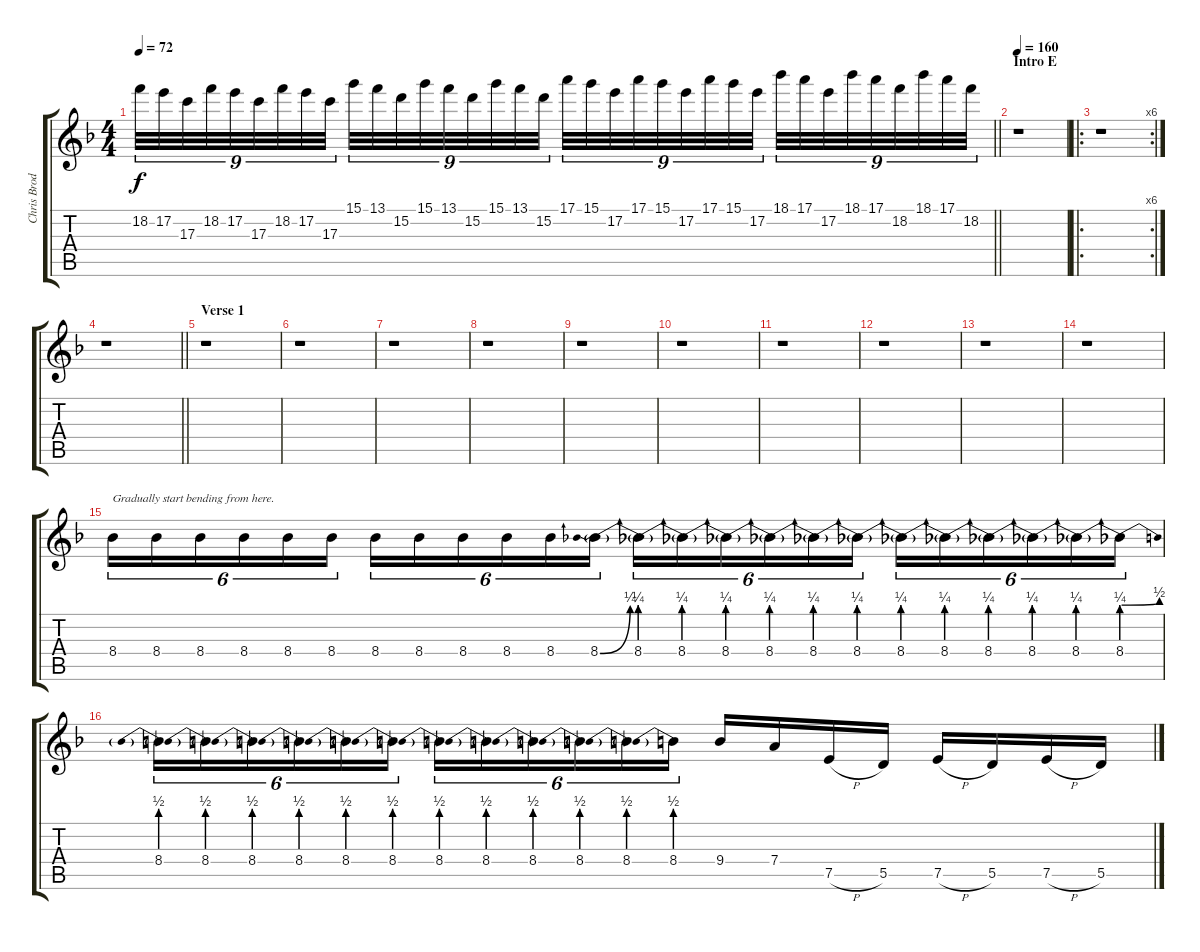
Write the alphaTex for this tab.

\track ("Chris Broderick - Lead 2" "Chris Brod") {instrument overdrivenguitar}
\staff {score tabs}
\tuning (E4 B3 G3 D3 A2 E2) {hide}
\ts (4 4)
\tempo 72
\clef g2
\barLineRight lightlight
\ks f
18.2.32{tu (9 8) dy f} 17.2.32{tu (9 8)} 17.3.32{tu (9 8)} 18.2.32{tu (9 8)} 17.2.32{tu (9 8)} 17.3.32{tu (9 8)} 18.2.32{tu (9 8)} 17.2.32{tu (9 8)} 17.3.32{tu (9 8)} 15.1.32{tu (9 8)} 13.1.32{tu (9 8)} 15.2.32{tu (9 8)} 15.1.32{tu (9 8)} 13.1.32{tu (9 8)} 15.2.32{tu (9 8)} 15.1.32{tu (9 8)} 13.1.32{tu (9 8)} 15.2.32{tu (9 8)} 17.1.32{tu (9 8)} 15.1.32{tu (9 8)} 17.2.32{tu (9 8)} 17.1.32{tu (9 8)} 15.1.32{tu (9 8)} 17.2.32{tu (9 8)} 17.1.32{tu (9 8)} 15.1.32{tu (9 8)} 17.2.32{tu (9 8)} 18.1.32{tu (9 8)} 17.1.32{tu (9 8)} 17.2.32{tu (9 8)} 18.1.32{tu (9 8)} 17.1.32{tu (9 8)} 18.2.32{tu (9 8)} 18.1.32{tu (9 8)} 17.1.32{tu (9 8)} 18.2.32{tu (9 8)} |
\section ("" "Intro E")
\tempo 160
r.1 |
\ro
\rc 6
r.1 |
\barLineRight lightlight
r.1 |
\section ("" "Verse 1")
r.1 |
r.1 |
r.1 |
r.1 |
r.1 |
r.1 |
r.1 |
r.1 |
r.1 |
r.1 |
8.4.16{tu (6 4) txt "Gradually start bending from here."} 8.4.16{tu (6 4)} 8.4.16{tu (6 4)} 8.4.16{tu (6 4)} 8.4.16{tu (6 4)} 8.4.16{tu (6 4)} 8.4.16{tu (6 4)} 8.4.16{tu (6 4)} 8.4.16{tu (6 4)} 8.4.16{tu (6 4)} 8.4.16{tu (6 4)} 8.4{be (bend 0 0 60 1)}.16{tu (6 4)} 8.4{be (prebend 0 1 60 1)}.16{tu (6 4)} 8.4{be (prebend 0 1 60 1)}.16{tu (6 4)} 8.4{be (prebend 0 1 60 1)}.16{tu (6 4)} 8.4{be (prebend 0 1 60 1)}.16{tu (6 4)} 8.4{be (prebend 0 1 60 1)}.16{tu (6 4)} 8.4{be (prebend 0 1 60 1)}.16{tu (6 4)} 8.4{be (prebend 0 1 60 1)}.16{tu (6 4)} 8.4{be (prebend 0 1 60 1)}.16{tu (6 4)} 8.4{be (prebend 0 1 60 1)}.16{tu (6 4)} 8.4{be (prebend 0 1 60 1)}.16{tu (6 4)} 8.4{be (prebend 0 1 60 1)}.16{tu (6 4)} 8.4{be (prebendbend 0 1 60 2)}.16{tu (6 4)} |
8.4{be (prebend 0 2 60 2)}.16{tu (6 4)} 8.4{be (prebend 0 2 60 2)}.16{tu (6 4)} 8.4{be (prebend 0 2 60 2)}.16{tu (6 4)} 8.4{be (prebend 0 2 60 2)}.16{tu (6 4)} 8.4{be (prebend 0 2 60 2)}.16{tu (6 4)} 8.4{be (prebend 0 2 60 2)}.16{tu (6 4)} 8.4{be (prebend 0 2 60 2)}.16{tu (6 4)} 8.4{be (prebend 0 2 60 2)}.16{tu (6 4)} 8.4{be (prebend 0 2 60 2)}.16{tu (6 4)} 8.4{be (prebend 0 2 60 2)}.16{tu (6 4)} 8.4{be (prebend 0 2 60 2)}.16{tu (6 4)} 8.4{be (prebend 0 2 60 2)}.16{tu (6 4)} 9.4.16 7.4.16 7.5{h}.16 5.5.16 7.5{h}.16 5.5.16 7.5{h}.16 5.5.16
